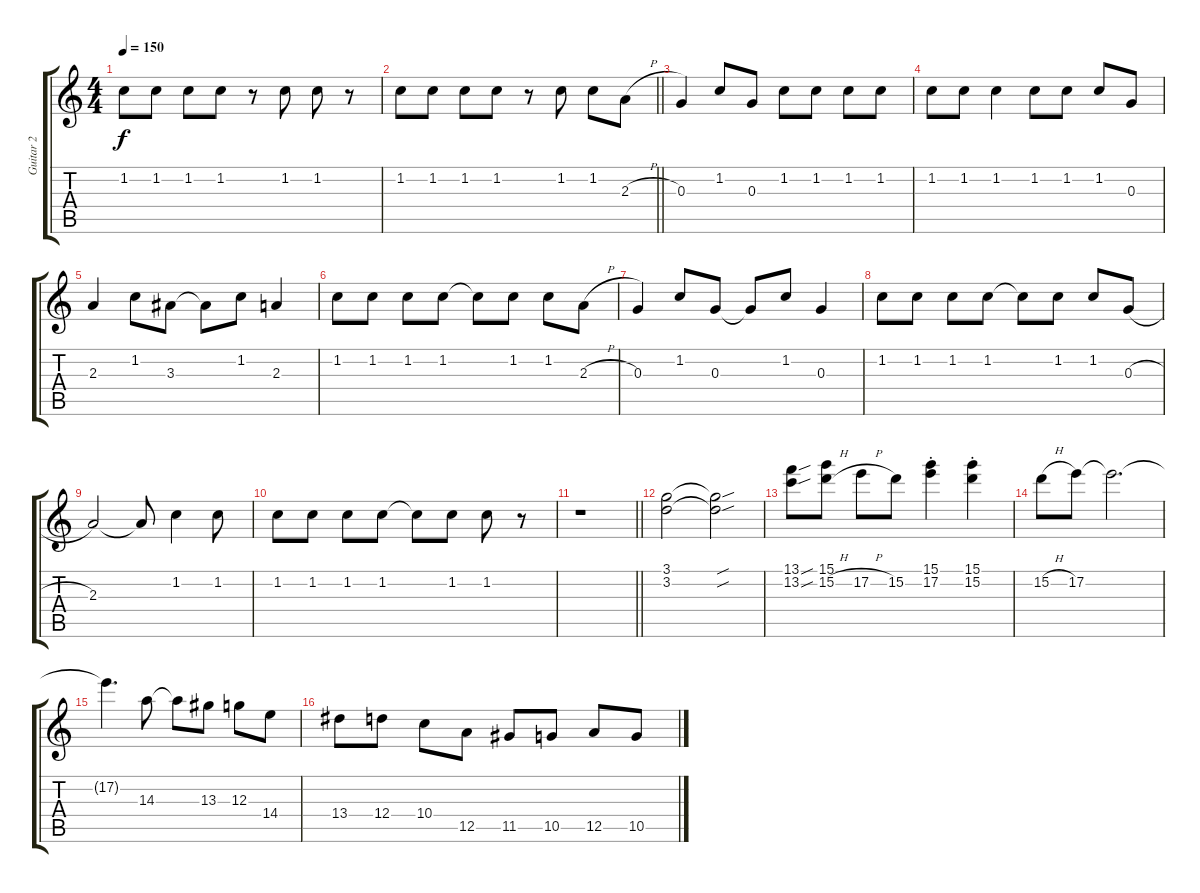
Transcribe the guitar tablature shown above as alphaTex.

\track ("Guitar 2" "Guitar 2") {instrument distortionguitar}
\staff {score tabs}
\tuning (E4 B3 G3 D3 A2 E2) {hide}
\ts (4 4)
\tempo 150
\clef g2
\ks c
1.2.8{dy f} 1.2.8 1.2.8 1.2.8 r.8 1.2.8 1.2.8 r.8 |
\barLineRight lightlight
1.2.8 1.2.8 1.2.8 1.2.8 r.8 1.2.8 1.2.8 2.3{h}.8 |
0.3.4 1.2.8 0.3.8 1.2.8 1.2.8 1.2.8 1.2.8 |
1.2.8 1.2.8 1.2.4 1.2.8 1.2.8 1.2.8 0.3.8 |
2.3.4 1.2.8 3.3.8 3.3{t}.8 1.2.8 2.3.4 |
1.2.8 1.2.8 1.2.8 1.2.8 1.2{t}.8 1.2.8 1.2.8 2.3{h}.8 |
0.3.4 1.2.8 0.3.8 0.3{t}.8 1.2.8 0.3.4 |
1.2.8 1.2.8 1.2.8 1.2.8 1.2{t}.8 1.2.8 1.2.8 0.3{h}.8 |
2.3.2 2.3{t}.8 1.2.4 1.2.8 |
1.2.8 1.2.8 1.2.8 1.2.8 1.2{t}.8 1.2.8 1.2.8 r.8 |
\barLineRight lightlight
r.1 |
(3.1 3.2).2 (3.1{sou t} 3.2{sou t}).2 |
(13.1{sou} 13.2{sou}).8 (15.1 15.2{h}).8 17.2{h}.8 15.2.8 (15.1{st} 17.2{st}).4 (15.1{st} 15.2{st}).4 |
15.2{h}.8 17.2.8 17.2{t}.2{d} |
17.2{t}.4{d} 14.3.8 14.3{t}.8 13.3.8 12.3.8 14.4.8 |
13.4.8 12.4.8 10.4.8 12.5.8 11.5.8 10.5.8 12.5.8 10.5.8
